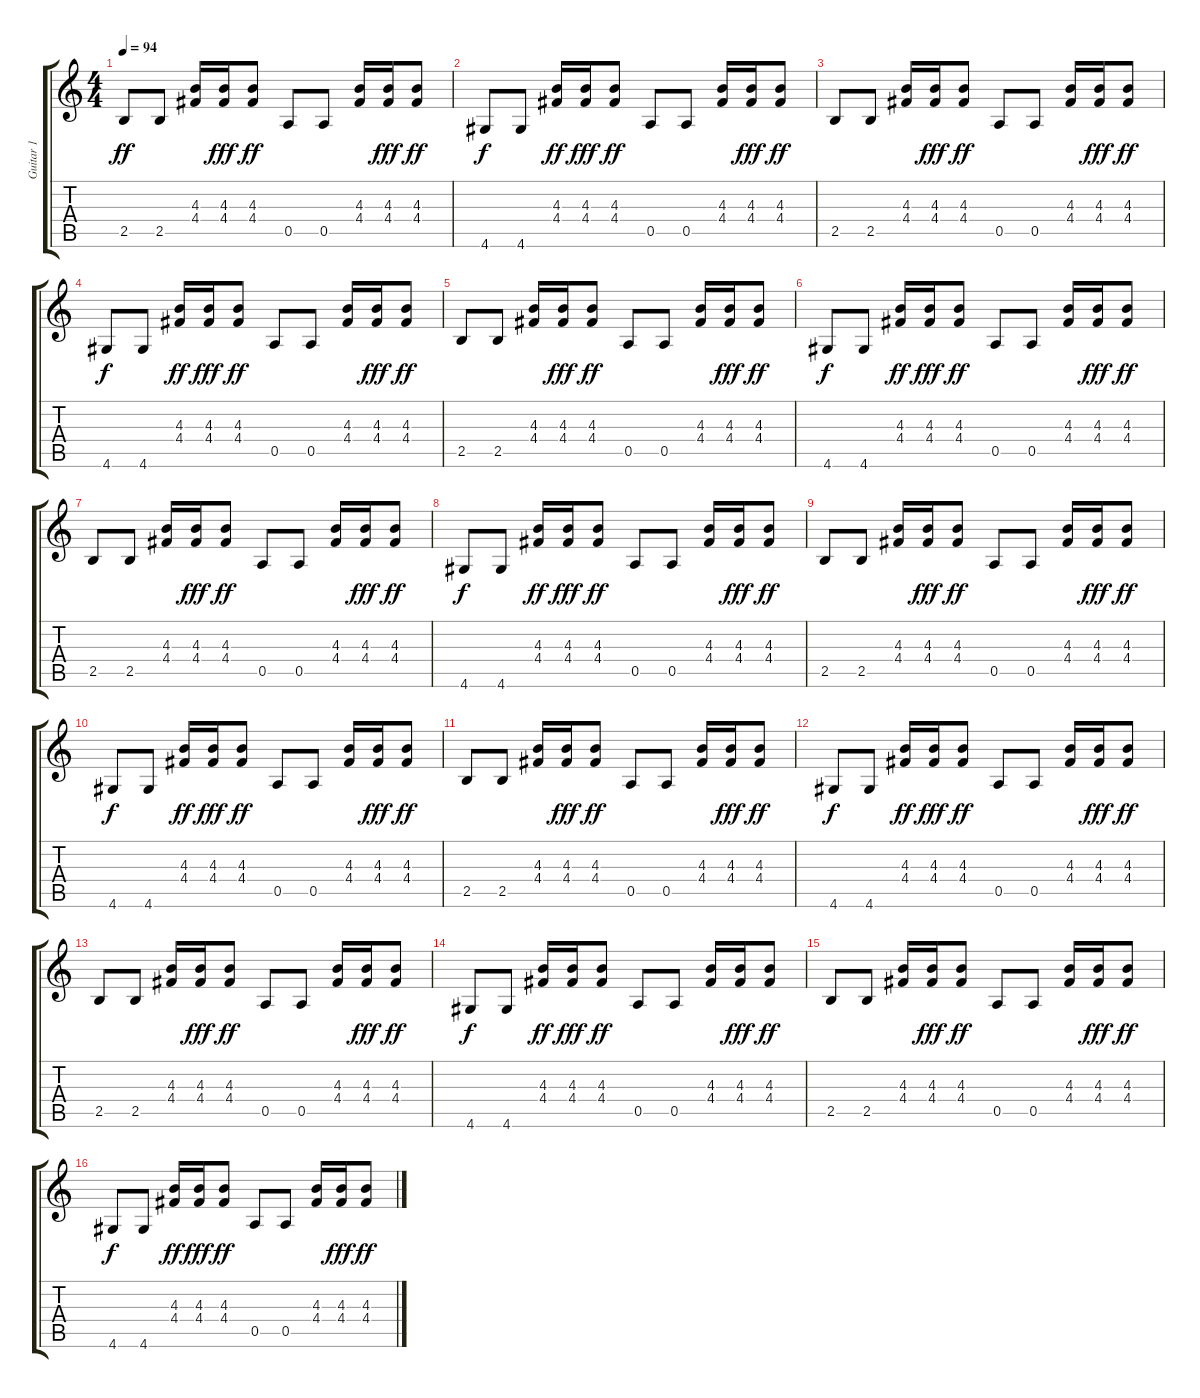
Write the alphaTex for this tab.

\track ("Guitar 1" "Guitar 1") {instrument acousticguitarsteel}
\staff {score tabs}
\tuning (E4 B3 G3 D3 A2 E2) {hide}
\ts (4 4)
\tempo 94
\clef g2
\ks c
2.5.8{dy ff} 2.5.8 (4.3 4.4).16 (4.3 4.4).16{dy fff} (4.3 4.4).8{dy ff} 0.5.8 0.5.8 (4.3 4.4).16 (4.3 4.4).16{dy fff} (4.3 4.4).8{dy ff} |
4.6.8{dy f} 4.6.8 (4.3 4.4).16{dy ff} (4.3 4.4).16{dy fff} (4.3 4.4).8{dy ff} 0.5.8 0.5.8 (4.3 4.4).16 (4.3 4.4).16{dy fff} (4.3 4.4).8{dy ff} |
2.5.8 2.5.8 (4.3 4.4).16 (4.3 4.4).16{dy fff} (4.3 4.4).8{dy ff} 0.5.8 0.5.8 (4.3 4.4).16 (4.3 4.4).16{dy fff} (4.3 4.4).8{dy ff} |
4.6.8{dy f} 4.6.8 (4.3 4.4).16{dy ff} (4.3 4.4).16{dy fff} (4.3 4.4).8{dy ff} 0.5.8 0.5.8 (4.3 4.4).16 (4.3 4.4).16{dy fff} (4.3 4.4).8{dy ff} |
2.5.8 2.5.8 (4.3 4.4).16 (4.3 4.4).16{dy fff} (4.3 4.4).8{dy ff} 0.5.8 0.5.8 (4.3 4.4).16 (4.3 4.4).16{dy fff} (4.3 4.4).8{dy ff} |
4.6.8{dy f} 4.6.8 (4.3 4.4).16{dy ff} (4.3 4.4).16{dy fff} (4.3 4.4).8{dy ff} 0.5.8 0.5.8 (4.3 4.4).16 (4.3 4.4).16{dy fff} (4.3 4.4).8{dy ff} |
2.5.8 2.5.8 (4.3 4.4).16 (4.3 4.4).16{dy fff} (4.3 4.4).8{dy ff} 0.5.8 0.5.8 (4.3 4.4).16 (4.3 4.4).16{dy fff} (4.3 4.4).8{dy ff} |
4.6.8{dy f} 4.6.8 (4.3 4.4).16{dy ff} (4.3 4.4).16{dy fff} (4.3 4.4).8{dy ff} 0.5.8 0.5.8 (4.3 4.4).16 (4.3 4.4).16{dy fff} (4.3 4.4).8{dy ff} |
2.5.8 2.5.8 (4.3 4.4).16 (4.3 4.4).16{dy fff} (4.3 4.4).8{dy ff} 0.5.8 0.5.8 (4.3 4.4).16 (4.3 4.4).16{dy fff} (4.3 4.4).8{dy ff} |
4.6.8{dy f} 4.6.8 (4.3 4.4).16{dy ff} (4.3 4.4).16{dy fff} (4.3 4.4).8{dy ff} 0.5.8 0.5.8 (4.3 4.4).16 (4.3 4.4).16{dy fff} (4.3 4.4).8{dy ff} |
2.5.8 2.5.8 (4.3 4.4).16 (4.3 4.4).16{dy fff} (4.3 4.4).8{dy ff} 0.5.8 0.5.8 (4.3 4.4).16 (4.3 4.4).16{dy fff} (4.3 4.4).8{dy ff} |
4.6.8{dy f} 4.6.8 (4.3 4.4).16{dy ff} (4.3 4.4).16{dy fff} (4.3 4.4).8{dy ff} 0.5.8 0.5.8 (4.3 4.4).16 (4.3 4.4).16{dy fff} (4.3 4.4).8{dy ff} |
2.5.8 2.5.8 (4.3 4.4).16 (4.3 4.4).16{dy fff} (4.3 4.4).8{dy ff} 0.5.8 0.5.8 (4.3 4.4).16 (4.3 4.4).16{dy fff} (4.3 4.4).8{dy ff} |
4.6.8{dy f} 4.6.8 (4.3 4.4).16{dy ff} (4.3 4.4).16{dy fff} (4.3 4.4).8{dy ff} 0.5.8 0.5.8 (4.3 4.4).16 (4.3 4.4).16{dy fff} (4.3 4.4).8{dy ff} |
2.5.8 2.5.8 (4.3 4.4).16 (4.3 4.4).16{dy fff} (4.3 4.4).8{dy ff} 0.5.8 0.5.8 (4.3 4.4).16 (4.3 4.4).16{dy fff} (4.3 4.4).8{dy ff} |
4.6.8{dy f} 4.6.8 (4.3 4.4).16{dy ff} (4.3 4.4).16{dy fff} (4.3 4.4).8{dy ff} 0.5.8 0.5.8 (4.3 4.4).16 (4.3 4.4).16{dy fff} (4.3 4.4).8{dy ff}
